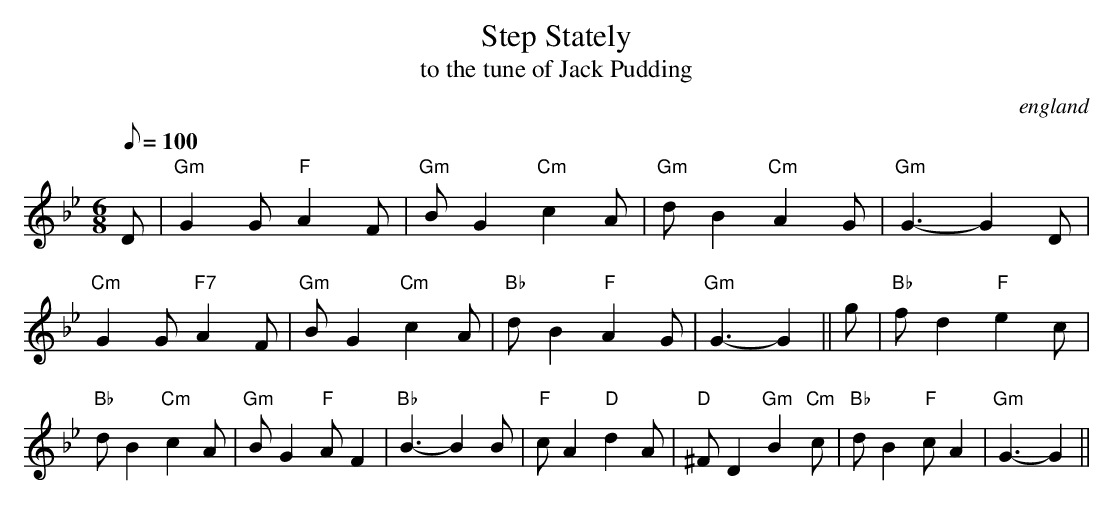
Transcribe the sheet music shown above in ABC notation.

X:1
T:Step Stately
T:to the tune of Jack Pudding
O:england
M:6/8
L:1/8
Q:100
K:Gm
D | "Gm"G2 G "F"A2 F | "Gm"B G2 "Cm"c2 A | \
"Gm"d B2 "Cm"A2 G | "Gm"G3-G2 D | \
"Cm"G2 G "F7"A2 F | "Gm"B G2 "Cm"c2 A | \
"Bb"d B2 "F"A2 G | "Gm"G3-G2 || \
g | "Bb"f d2 "F"e2 c | "Bb"d B2 "Cm"c2 A | \
"Gm"B G2 "F"A F2 | "Bb"B3-B2 B | \
"F"c A2 "D"d2 A | "D"^F D2 "Gm"B2 "Cm"c | \
"Bb"d B2 "F"c A2 | "Gm"G3-G2 ||
